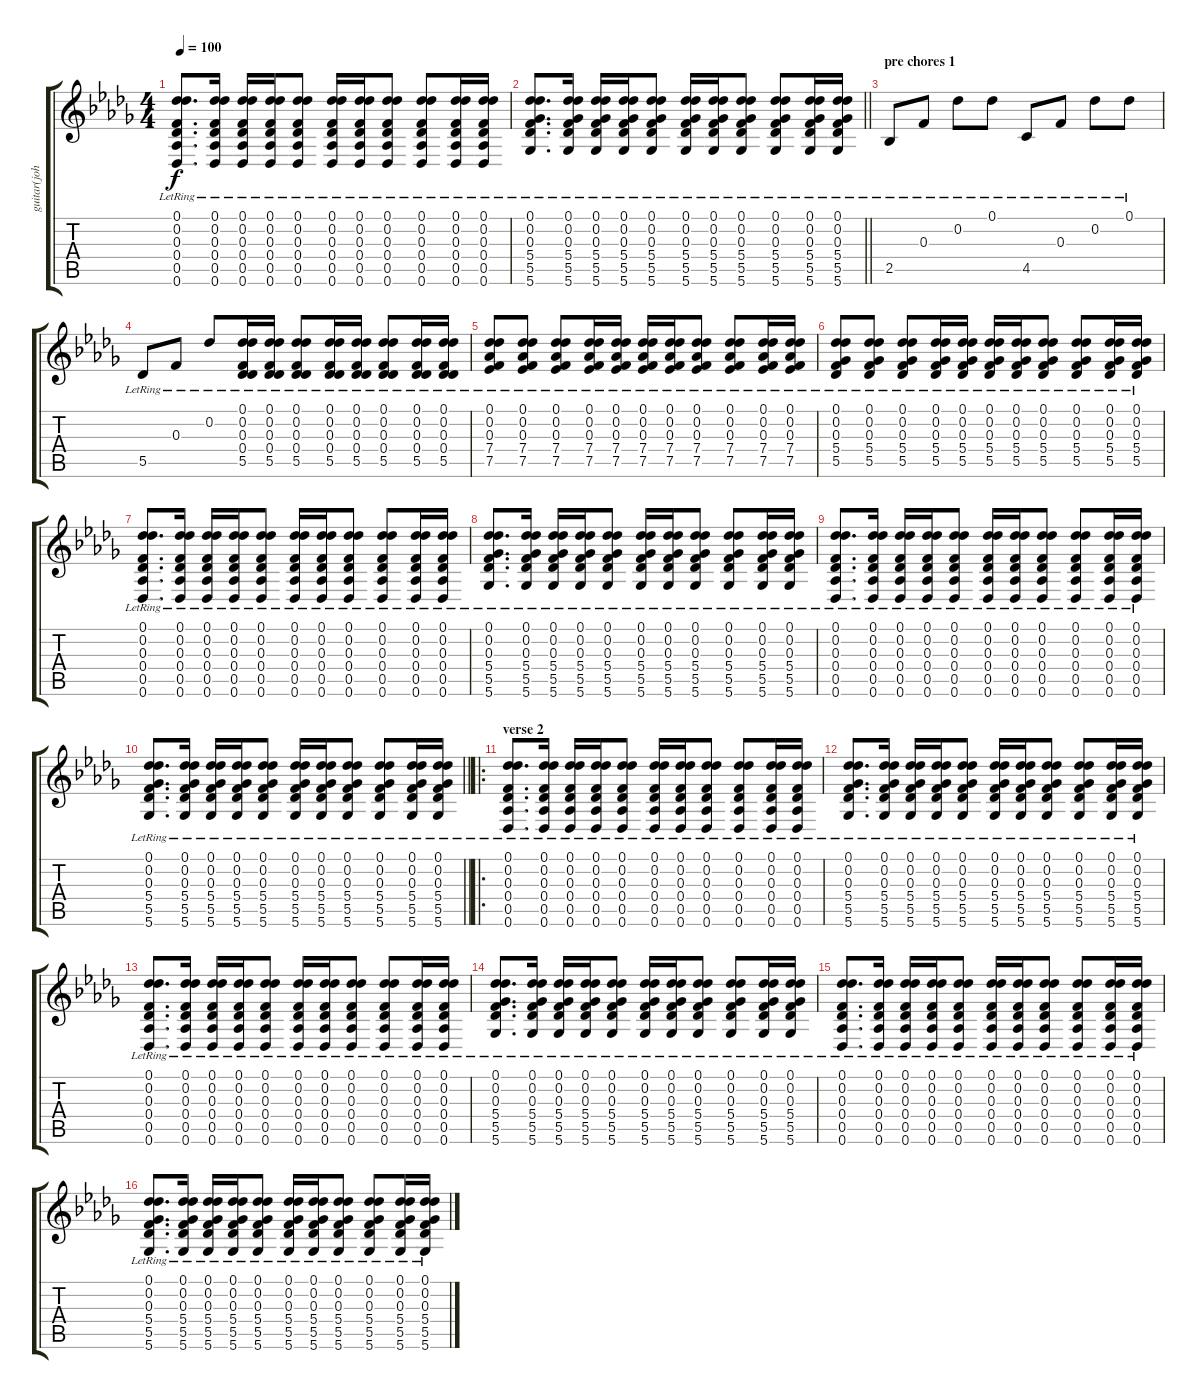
\track ("guitar(john rzeznik)" "guitar(joh") {instrument acousticguitarsteel}
\staff {score tabs}
\tuning (Db4 Db4 F3 Db3 Ab2 Db2) {hide}
\ts (4 4)
\tempo 100
\clef g2
\ks db
(0.1{lr} 0.2{lr} 0.3{lr} 0.4{lr} 0.5{lr} 0.6{lr}).8{d dy f} (0.1{lr} 0.2{lr} 0.3{lr} 0.4{lr} 0.5{lr} 0.6{lr}).16 (0.1{lr} 0.2{lr} 0.3{lr} 0.4{lr} 0.5{lr} 0.6{lr}).16 (0.1{lr} 0.2{lr} 0.3{lr} 0.4{lr} 0.5{lr} 0.6{lr}).16 (0.1{lr} 0.2{lr} 0.3{lr} 0.4{lr} 0.5{lr} 0.6{lr}).8 (0.1{lr} 0.2{lr} 0.3{lr} 0.4{lr} 0.5{lr} 0.6{lr}).16 (0.1{lr} 0.2{lr} 0.3{lr} 0.4{lr} 0.5{lr} 0.6{lr}).16 (0.1{lr} 0.2{lr} 0.3{lr} 0.4{lr} 0.5{lr} 0.6{lr}).8 (0.1{lr} 0.2{lr} 0.3{lr} 0.4{lr} 0.5{lr} 0.6{lr}).8 (0.1{lr} 0.2{lr} 0.3{lr} 0.4{lr} 0.5{lr} 0.6{lr}).16 (0.1{lr} 0.2{lr} 0.3{lr} 0.4{lr} 0.5{lr} 0.6{lr}).16 |
\barLineRight lightlight
(0.1{lr} 0.2{lr} 0.3{lr} 5.4{lr} 5.5{lr} 5.6{lr}).8{d} (0.1{lr} 0.2{lr} 0.3{lr} 5.4{lr} 5.5{lr} 5.6{lr}).16 (0.1{lr} 0.2{lr} 0.3{lr} 5.4{lr} 5.5{lr} 5.6{lr}).16 (0.1{lr} 0.2{lr} 0.3{lr} 5.4{lr} 5.5{lr} 5.6{lr}).16 (0.1{lr} 0.2{lr} 0.3{lr} 5.4{lr} 5.5{lr} 5.6{lr}).8 (0.1{lr} 0.2{lr} 0.3{lr} 5.4{lr} 5.5{lr} 5.6{lr}).16 (0.1{lr} 0.2{lr} 0.3{lr} 5.4{lr} 5.5{lr} 5.6{lr}).16 (0.1{lr} 0.2{lr} 0.3{lr} 5.4{lr} 5.5{lr} 5.6{lr}).8 (0.1{lr} 0.2{lr} 0.3{lr} 5.4{lr} 5.5{lr} 5.6{lr}).8 (0.1{lr} 0.2{lr} 0.3{lr} 5.4{lr} 5.5{lr} 5.6{lr}).16 (0.1{lr} 0.2{lr} 0.3{lr} 5.4{lr} 5.5{lr} 5.6{lr}).16 |
\section ("" "pre chores 1")
2.5{lr}.8 0.3{lr}.8 0.2{lr}.8 0.1{lr}.8 4.5{lr}.8 0.3{lr}.8 0.2{lr}.8 0.1{lr}.8 |
5.5{lr}.8 0.3{lr}.8 0.2{lr}.8 (0.1{lr} 0.2{lr} 0.3{lr} 0.4{lr} 5.5{lr}).16 (0.1{lr} 0.2{lr} 0.3{lr} 0.4{lr} 5.5{lr}).16 (0.1{lr} 0.2{lr} 0.3{lr} 0.4{lr} 5.5{lr}).8 (0.1{lr} 0.2{lr} 0.3{lr} 0.4{lr} 5.5{lr}).16 (0.1{lr} 0.2{lr} 0.3{lr} 0.4{lr} 5.5{lr}).16 (0.1{lr} 0.2{lr} 0.3{lr} 0.4{lr} 5.5{lr}).8 (0.1{lr} 0.2{lr} 0.3{lr} 0.4{lr} 5.5{lr}).16 (0.1{lr} 0.2{lr} 0.3{lr} 0.4{lr} 5.5{lr}).16 |
(0.1{lr} 0.2{lr} 0.3{lr} 7.4{lr} 7.5{lr}).8 (0.1{lr} 0.2{lr} 0.3{lr} 7.4{lr} 7.5{lr}).8 (0.1{lr} 0.2{lr} 0.3{lr} 7.4{lr} 7.5{lr}).8 (0.1{lr} 0.2{lr} 0.3{lr} 7.4{lr} 7.5{lr}).16 (0.1{lr} 0.2{lr} 0.3{lr} 7.4{lr} 7.5{lr}).16 (0.1{lr} 0.2{lr} 0.3{lr} 7.4{lr} 7.5{lr}).16 (0.1{lr} 0.2{lr} 0.3{lr} 7.4{lr} 7.5{lr}).16 (0.1{lr} 0.2{lr} 0.3{lr} 7.4{lr} 7.5{lr}).8 (0.1{lr} 0.2{lr} 0.3{lr} 7.4{lr} 7.5{lr}).8 (0.1{lr} 0.2{lr} 0.3{lr} 7.4{lr} 7.5{lr}).16 (0.1{lr} 0.2{lr} 0.3{lr} 7.4{lr} 7.5{lr}).16 |
(0.1{lr} 0.2{lr} 0.3{lr} 5.4{lr} 5.5{lr}).8 (0.1{lr} 0.2{lr} 0.3{lr} 5.4{lr} 5.5{lr}).8 (0.1{lr} 0.2{lr} 0.3{lr} 5.4{lr} 5.5{lr}).8 (0.1{lr} 0.2{lr} 0.3{lr} 5.4{lr} 5.5{lr}).16 (0.1{lr} 0.2{lr} 0.3{lr} 5.4{lr} 5.5{lr}).16 (0.1{lr} 0.2{lr} 0.3{lr} 5.4{lr} 5.5{lr}).16 (0.1{lr} 0.2{lr} 0.3{lr} 5.4{lr} 5.5{lr}).16 (0.1{lr} 0.2{lr} 0.3{lr} 5.4{lr} 5.5{lr}).8 (0.1{lr} 0.2{lr} 0.3{lr} 5.4{lr} 5.5{lr}).8 (0.1{lr} 0.2{lr} 0.3{lr} 5.4{lr} 5.5{lr}).16 (0.1{lr} 0.2{lr} 0.3{lr} 5.4{lr} 5.5{lr}).16 |
(0.1{lr} 0.2{lr} 0.3{lr} 0.4{lr} 0.5{lr} 0.6{lr}).8{d} (0.1{lr} 0.2{lr} 0.3{lr} 0.4{lr} 0.5{lr} 0.6{lr}).16 (0.1{lr} 0.2{lr} 0.3{lr} 0.4{lr} 0.5{lr} 0.6{lr}).16 (0.1{lr} 0.2{lr} 0.3{lr} 0.4{lr} 0.5{lr} 0.6{lr}).16 (0.1{lr} 0.2{lr} 0.3{lr} 0.4{lr} 0.5{lr} 0.6{lr}).8 (0.1{lr} 0.2{lr} 0.3{lr} 0.4{lr} 0.5{lr} 0.6{lr}).16 (0.1{lr} 0.2{lr} 0.3{lr} 0.4{lr} 0.5{lr} 0.6{lr}).16 (0.1{lr} 0.2{lr} 0.3{lr} 0.4{lr} 0.5{lr} 0.6{lr}).8 (0.1{lr} 0.2{lr} 0.3{lr} 0.4{lr} 0.5{lr} 0.6{lr}).8 (0.1{lr} 0.2{lr} 0.3{lr} 0.4{lr} 0.5{lr} 0.6{lr}).16 (0.1{lr} 0.2{lr} 0.3{lr} 0.4{lr} 0.5{lr} 0.6{lr}).16 |
(0.1{lr} 0.2{lr} 0.3{lr} 5.4{lr} 5.5{lr} 5.6{lr}).8{d} (0.1{lr} 0.2{lr} 0.3{lr} 5.4{lr} 5.5{lr} 5.6{lr}).16 (0.1{lr} 0.2{lr} 0.3{lr} 5.4{lr} 5.5{lr} 5.6{lr}).16 (0.1{lr} 0.2{lr} 0.3{lr} 5.4{lr} 5.5{lr} 5.6{lr}).16 (0.1{lr} 0.2{lr} 0.3{lr} 5.4{lr} 5.5{lr} 5.6{lr}).8 (0.1{lr} 0.2{lr} 0.3{lr} 5.4{lr} 5.5{lr} 5.6{lr}).16 (0.1{lr} 0.2{lr} 0.3{lr} 5.4{lr} 5.5{lr} 5.6{lr}).16 (0.1{lr} 0.2{lr} 0.3{lr} 5.4{lr} 5.5{lr} 5.6{lr}).8 (0.1{lr} 0.2{lr} 0.3{lr} 5.4{lr} 5.5{lr} 5.6{lr}).8 (0.1{lr} 0.2{lr} 0.3{lr} 5.4{lr} 5.5{lr} 5.6{lr}).16 (0.1{lr} 0.2{lr} 0.3{lr} 5.4{lr} 5.5{lr} 5.6{lr}).16 |
(0.1{lr} 0.2{lr} 0.3{lr} 0.4{lr} 0.5{lr} 0.6{lr}).8{d} (0.1{lr} 0.2{lr} 0.3{lr} 0.4{lr} 0.5{lr} 0.6{lr}).16 (0.1{lr} 0.2{lr} 0.3{lr} 0.4{lr} 0.5{lr} 0.6{lr}).16 (0.1{lr} 0.2{lr} 0.3{lr} 0.4{lr} 0.5{lr} 0.6{lr}).16 (0.1{lr} 0.2{lr} 0.3{lr} 0.4{lr} 0.5{lr} 0.6{lr}).8 (0.1{lr} 0.2{lr} 0.3{lr} 0.4{lr} 0.5{lr} 0.6{lr}).16 (0.1{lr} 0.2{lr} 0.3{lr} 0.4{lr} 0.5{lr} 0.6{lr}).16 (0.1{lr} 0.2{lr} 0.3{lr} 0.4{lr} 0.5{lr} 0.6{lr}).8 (0.1{lr} 0.2{lr} 0.3{lr} 0.4{lr} 0.5{lr} 0.6{lr}).8 (0.1{lr} 0.2{lr} 0.3{lr} 0.4{lr} 0.5{lr} 0.6{lr}).16 (0.1{lr} 0.2{lr} 0.3{lr} 0.4{lr} 0.5{lr} 0.6{lr}).16 |
\barLineRight lightlight
(0.1{lr} 0.2{lr} 0.3{lr} 5.4{lr} 5.5{lr} 5.6{lr}).8{d} (0.1{lr} 0.2{lr} 0.3{lr} 5.4{lr} 5.5{lr} 5.6{lr}).16 (0.1{lr} 0.2{lr} 0.3{lr} 5.4{lr} 5.5{lr} 5.6{lr}).16 (0.1{lr} 0.2{lr} 0.3{lr} 5.4{lr} 5.5{lr} 5.6{lr}).16 (0.1{lr} 0.2{lr} 0.3{lr} 5.4{lr} 5.5{lr} 5.6{lr}).8 (0.1{lr} 0.2{lr} 0.3{lr} 5.4{lr} 5.5{lr} 5.6{lr}).16 (0.1{lr} 0.2{lr} 0.3{lr} 5.4{lr} 5.5{lr} 5.6{lr}).16 (0.1{lr} 0.2{lr} 0.3{lr} 5.4{lr} 5.5{lr} 5.6{lr}).8 (0.1{lr} 0.2{lr} 0.3{lr} 5.4{lr} 5.5{lr} 5.6{lr}).8 (0.1{lr} 0.2{lr} 0.3{lr} 5.4{lr} 5.5{lr} 5.6{lr}).16 (0.1{lr} 0.2{lr} 0.3{lr} 5.4{lr} 5.5{lr} 5.6{lr}).16 |
\ro
\section ("" "verse 2")
(0.1{lr} 0.2{lr} 0.3{lr} 0.4{lr} 0.5{lr} 0.6{lr}).8{d} (0.1{lr} 0.2{lr} 0.3{lr} 0.4{lr} 0.5{lr} 0.6{lr}).16 (0.1{lr} 0.2{lr} 0.3{lr} 0.4{lr} 0.5{lr} 0.6{lr}).16 (0.1{lr} 0.2{lr} 0.3{lr} 0.4{lr} 0.5{lr} 0.6{lr}).16 (0.1{lr} 0.2{lr} 0.3{lr} 0.4{lr} 0.5{lr} 0.6{lr}).8 (0.1{lr} 0.2{lr} 0.3{lr} 0.4{lr} 0.5{lr} 0.6{lr}).16 (0.1{lr} 0.2{lr} 0.3{lr} 0.4{lr} 0.5{lr} 0.6{lr}).16 (0.1{lr} 0.2{lr} 0.3{lr} 0.4{lr} 0.5{lr} 0.6{lr}).8 (0.1{lr} 0.2{lr} 0.3{lr} 0.4{lr} 0.5{lr} 0.6{lr}).8 (0.1{lr} 0.2{lr} 0.3{lr} 0.4{lr} 0.5{lr} 0.6{lr}).16 (0.1{lr} 0.2{lr} 0.3{lr} 0.4{lr} 0.5{lr} 0.6{lr}).16 |
(0.1{lr} 0.2{lr} 0.3{lr} 5.4{lr} 5.5{lr} 5.6{lr}).8{d} (0.1{lr} 0.2{lr} 0.3{lr} 5.4{lr} 5.5{lr} 5.6{lr}).16 (0.1{lr} 0.2{lr} 0.3{lr} 5.4{lr} 5.5{lr} 5.6{lr}).16 (0.1{lr} 0.2{lr} 0.3{lr} 5.4{lr} 5.5{lr} 5.6{lr}).16 (0.1{lr} 0.2{lr} 0.3{lr} 5.4{lr} 5.5{lr} 5.6{lr}).8 (0.1{lr} 0.2{lr} 0.3{lr} 5.4{lr} 5.5{lr} 5.6{lr}).16 (0.1{lr} 0.2{lr} 0.3{lr} 5.4{lr} 5.5{lr} 5.6{lr}).16 (0.1{lr} 0.2{lr} 0.3{lr} 5.4{lr} 5.5{lr} 5.6{lr}).8 (0.1{lr} 0.2{lr} 0.3{lr} 5.4{lr} 5.5{lr} 5.6{lr}).8 (0.1{lr} 0.2{lr} 0.3{lr} 5.4{lr} 5.5{lr} 5.6{lr}).16 (0.1{lr} 0.2{lr} 0.3{lr} 5.4{lr} 5.5{lr} 5.6{lr}).16 |
(0.1{lr} 0.2{lr} 0.3{lr} 0.4{lr} 0.5{lr} 0.6{lr}).8{d} (0.1{lr} 0.2{lr} 0.3{lr} 0.4{lr} 0.5{lr} 0.6{lr}).16 (0.1{lr} 0.2{lr} 0.3{lr} 0.4{lr} 0.5{lr} 0.6{lr}).16 (0.1{lr} 0.2{lr} 0.3{lr} 0.4{lr} 0.5{lr} 0.6{lr}).16 (0.1{lr} 0.2{lr} 0.3{lr} 0.4{lr} 0.5{lr} 0.6{lr}).8 (0.1{lr} 0.2{lr} 0.3{lr} 0.4{lr} 0.5{lr} 0.6{lr}).16 (0.1{lr} 0.2{lr} 0.3{lr} 0.4{lr} 0.5{lr} 0.6{lr}).16 (0.1{lr} 0.2{lr} 0.3{lr} 0.4{lr} 0.5{lr} 0.6{lr}).8 (0.1{lr} 0.2{lr} 0.3{lr} 0.4{lr} 0.5{lr} 0.6{lr}).8 (0.1{lr} 0.2{lr} 0.3{lr} 0.4{lr} 0.5{lr} 0.6{lr}).16 (0.1{lr} 0.2{lr} 0.3{lr} 0.4{lr} 0.5{lr} 0.6{lr}).16 |
(0.1{lr} 0.2{lr} 0.3{lr} 5.4{lr} 5.5{lr} 5.6{lr}).8{d} (0.1{lr} 0.2{lr} 0.3{lr} 5.4{lr} 5.5{lr} 5.6{lr}).16 (0.1{lr} 0.2{lr} 0.3{lr} 5.4{lr} 5.5{lr} 5.6{lr}).16 (0.1{lr} 0.2{lr} 0.3{lr} 5.4{lr} 5.5{lr} 5.6{lr}).16 (0.1{lr} 0.2{lr} 0.3{lr} 5.4{lr} 5.5{lr} 5.6{lr}).8 (0.1{lr} 0.2{lr} 0.3{lr} 5.4{lr} 5.5{lr} 5.6{lr}).16 (0.1{lr} 0.2{lr} 0.3{lr} 5.4{lr} 5.5{lr} 5.6{lr}).16 (0.1{lr} 0.2{lr} 0.3{lr} 5.4{lr} 5.5{lr} 5.6{lr}).8 (0.1{lr} 0.2{lr} 0.3{lr} 5.4{lr} 5.5{lr} 5.6{lr}).8 (0.1{lr} 0.2{lr} 0.3{lr} 5.4{lr} 5.5{lr} 5.6{lr}).16 (0.1{lr} 0.2{lr} 0.3{lr} 5.4{lr} 5.5{lr} 5.6{lr}).16 |
(0.1{lr} 0.2{lr} 0.3{lr} 0.4{lr} 0.5{lr} 0.6{lr}).8{d} (0.1{lr} 0.2{lr} 0.3{lr} 0.4{lr} 0.5{lr} 0.6{lr}).16 (0.1{lr} 0.2{lr} 0.3{lr} 0.4{lr} 0.5{lr} 0.6{lr}).16 (0.1{lr} 0.2{lr} 0.3{lr} 0.4{lr} 0.5{lr} 0.6{lr}).16 (0.1{lr} 0.2{lr} 0.3{lr} 0.4{lr} 0.5{lr} 0.6{lr}).8 (0.1{lr} 0.2{lr} 0.3{lr} 0.4{lr} 0.5{lr} 0.6{lr}).16 (0.1{lr} 0.2{lr} 0.3{lr} 0.4{lr} 0.5{lr} 0.6{lr}).16 (0.1{lr} 0.2{lr} 0.3{lr} 0.4{lr} 0.5{lr} 0.6{lr}).8 (0.1{lr} 0.2{lr} 0.3{lr} 0.4{lr} 0.5{lr} 0.6{lr}).8 (0.1{lr} 0.2{lr} 0.3{lr} 0.4{lr} 0.5{lr} 0.6{lr}).16 (0.1{lr} 0.2{lr} 0.3{lr} 0.4{lr} 0.5{lr} 0.6{lr}).16 |
(0.1{lr} 0.2{lr} 0.3{lr} 5.4{lr} 5.5{lr} 5.6{lr}).8{d} (0.1{lr} 0.2{lr} 0.3{lr} 5.4{lr} 5.5{lr} 5.6{lr}).16 (0.1{lr} 0.2{lr} 0.3{lr} 5.4{lr} 5.5{lr} 5.6{lr}).16 (0.1{lr} 0.2{lr} 0.3{lr} 5.4{lr} 5.5{lr} 5.6{lr}).16 (0.1{lr} 0.2{lr} 0.3{lr} 5.4{lr} 5.5{lr} 5.6{lr}).8 (0.1{lr} 0.2{lr} 0.3{lr} 5.4{lr} 5.5{lr} 5.6{lr}).16 (0.1{lr} 0.2{lr} 0.3{lr} 5.4{lr} 5.5{lr} 5.6{lr}).16 (0.1{lr} 0.2{lr} 0.3{lr} 5.4{lr} 5.5{lr} 5.6{lr}).8 (0.1{lr} 0.2{lr} 0.3{lr} 5.4{lr} 5.5{lr} 5.6{lr}).8 (0.1{lr} 0.2{lr} 0.3{lr} 5.4{lr} 5.5{lr} 5.6{lr}).16 (0.1{lr} 0.2{lr} 0.3{lr} 5.4{lr} 5.5{lr} 5.6{lr}).16
